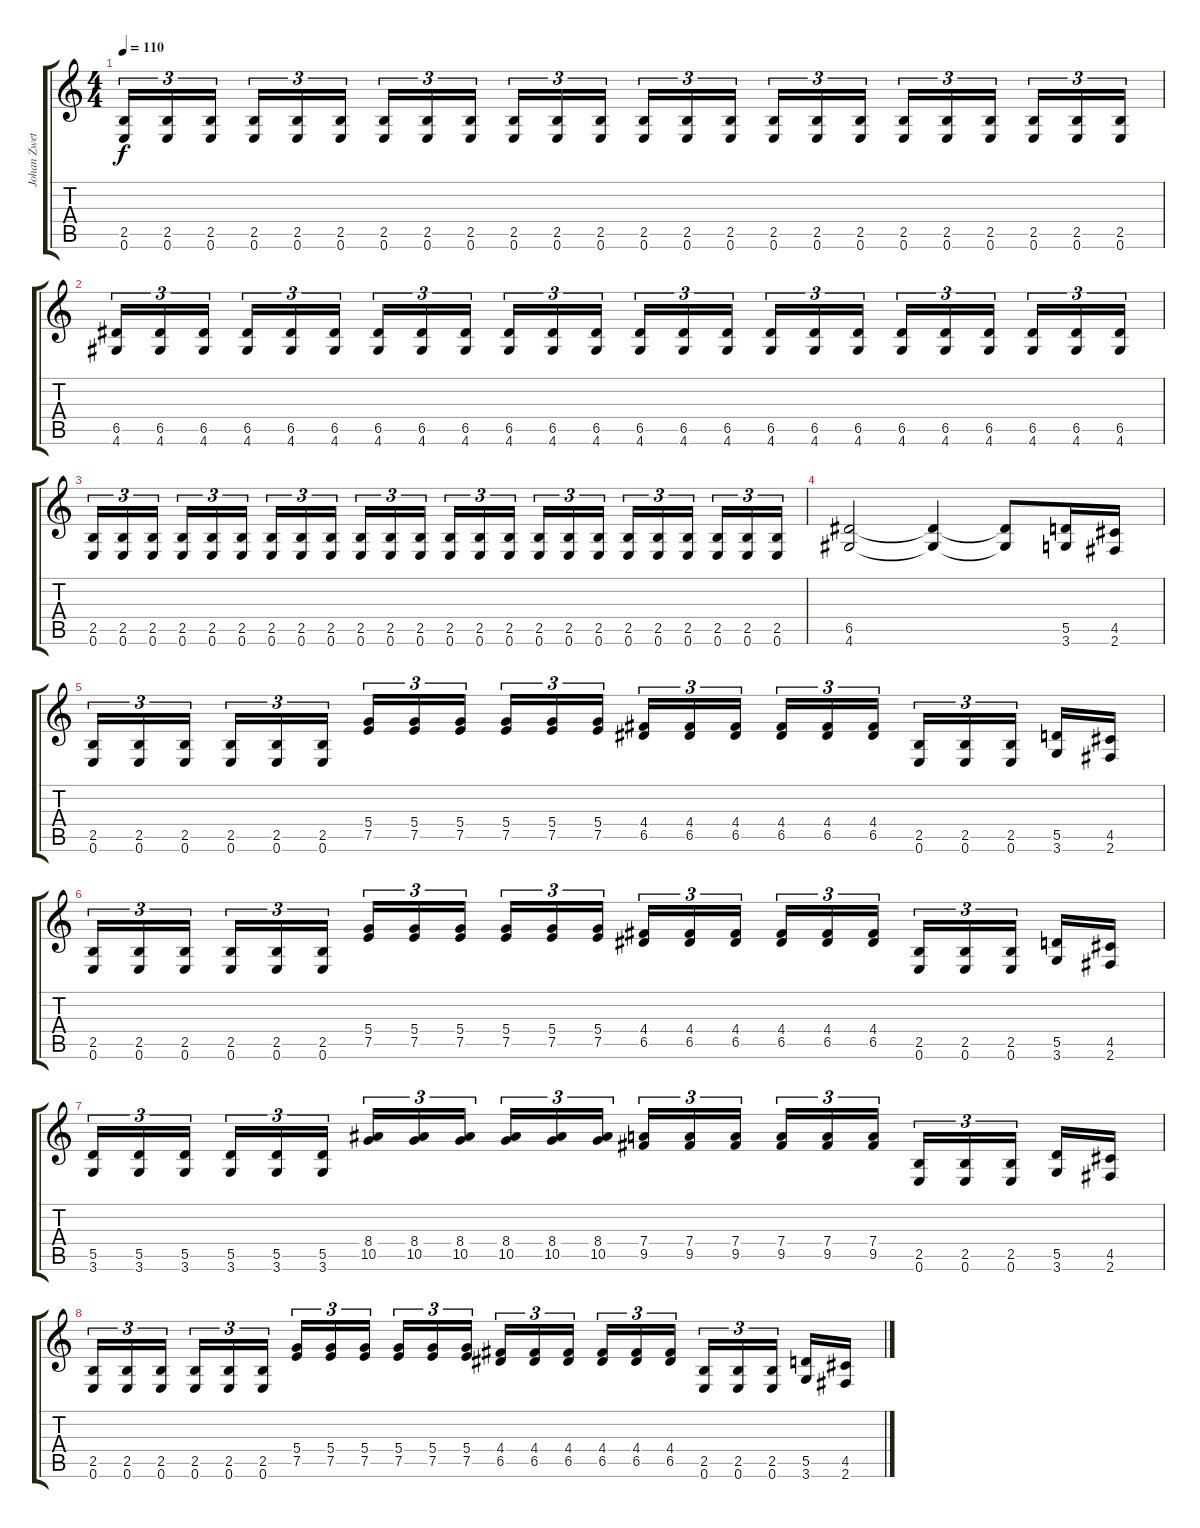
\track ("Johan Zwetsloot" "Johan Zwet") {instrument overdrivenguitar}
\staff {score tabs}
\tuning (E4 B3 G3 D3 A2 E2) {hide}
\ts (4 4)
\tempo 110
\clef g2
\ks c
(2.5 0.6).16{tu (3 2) dy f} (2.5 0.6).16{tu (3 2)} (2.5 0.6).16{tu (3 2) beam splitsecondary} (2.5 0.6).16{tu (3 2)} (2.5 0.6).16{tu (3 2)} (2.5 0.6).16{tu (3 2)} (2.5 0.6).16{tu (3 2)} (2.5 0.6).16{tu (3 2)} (2.5 0.6).16{tu (3 2) beam splitsecondary} (2.5 0.6).16{tu (3 2)} (2.5 0.6).16{tu (3 2)} (2.5 0.6).16{tu (3 2)} (2.5 0.6).16{tu (3 2)} (2.5 0.6).16{tu (3 2)} (2.5 0.6).16{tu (3 2) beam splitsecondary} (2.5 0.6).16{tu (3 2)} (2.5 0.6).16{tu (3 2)} (2.5 0.6).16{tu (3 2)} (2.5 0.6).16{tu (3 2)} (2.5 0.6).16{tu (3 2)} (2.5 0.6).16{tu (3 2) beam splitsecondary} (2.5 0.6).16{tu (3 2)} (2.5 0.6).16{tu (3 2)} (2.5 0.6).16{tu (3 2)} |
(6.5 4.6).16{tu (3 2)} (6.5 4.6).16{tu (3 2)} (6.5 4.6).16{tu (3 2) beam splitsecondary} (6.5 4.6).16{tu (3 2)} (6.5 4.6).16{tu (3 2)} (6.5 4.6).16{tu (3 2)} (6.5 4.6).16{tu (3 2)} (6.5 4.6).16{tu (3 2)} (6.5 4.6).16{tu (3 2) beam splitsecondary} (6.5 4.6).16{tu (3 2)} (6.5 4.6).16{tu (3 2)} (6.5 4.6).16{tu (3 2)} (6.5 4.6).16{tu (3 2)} (6.5 4.6).16{tu (3 2)} (6.5 4.6).16{tu (3 2) beam splitsecondary} (6.5 4.6).16{tu (3 2)} (6.5 4.6).16{tu (3 2)} (6.5 4.6).16{tu (3 2)} (6.5 4.6).16{tu (3 2)} (6.5 4.6).16{tu (3 2)} (6.5 4.6).16{tu (3 2) beam splitsecondary} (6.5 4.6).16{tu (3 2)} (6.5 4.6).16{tu (3 2)} (6.5 4.6).16{tu (3 2)} |
(2.5 0.6).16{tu (3 2)} (2.5 0.6).16{tu (3 2)} (2.5 0.6).16{tu (3 2) beam splitsecondary} (2.5 0.6).16{tu (3 2)} (2.5 0.6).16{tu (3 2)} (2.5 0.6).16{tu (3 2)} (2.5 0.6).16{tu (3 2)} (2.5 0.6).16{tu (3 2)} (2.5 0.6).16{tu (3 2) beam splitsecondary} (2.5 0.6).16{tu (3 2)} (2.5 0.6).16{tu (3 2)} (2.5 0.6).16{tu (3 2)} (2.5 0.6).16{tu (3 2)} (2.5 0.6).16{tu (3 2)} (2.5 0.6).16{tu (3 2) beam splitsecondary} (2.5 0.6).16{tu (3 2)} (2.5 0.6).16{tu (3 2)} (2.5 0.6).16{tu (3 2)} (2.5 0.6).16{tu (3 2)} (2.5 0.6).16{tu (3 2)} (2.5 0.6).16{tu (3 2) beam splitsecondary} (2.5 0.6).16{tu (3 2)} (2.5 0.6).16{tu (3 2)} (2.5 0.6).16{tu (3 2)} |
(6.5 4.6).2 (6.5{t} 4.6{t}).4 (6.5{t} 4.6{t}).8 (5.5 3.6).16 (4.5 2.6).16 |
(2.5 0.6).16{tu (3 2)} (2.5 0.6).16{tu (3 2)} (2.5 0.6).16{tu (3 2) beam splitsecondary} (2.5 0.6).16{tu (3 2)} (2.5 0.6).16{tu (3 2)} (2.5 0.6).16{tu (3 2)} (5.4 7.5).16{tu (3 2)} (5.4 7.5).16{tu (3 2)} (5.4 7.5).16{tu (3 2) beam splitsecondary} (5.4 7.5).16{tu (3 2)} (5.4 7.5).16{tu (3 2)} (5.4 7.5).16{tu (3 2)} (4.4 6.5).16{tu (3 2)} (4.4 6.5).16{tu (3 2)} (4.4 6.5).16{tu (3 2) beam splitsecondary} (4.4 6.5).16{tu (3 2)} (4.4 6.5).16{tu (3 2)} (4.4 6.5).16{tu (3 2)} (2.5 0.6).16{tu (3 2)} (2.5 0.6).16{tu (3 2)} (2.5 0.6).16{tu (3 2) beam splitsecondary} (5.5 3.6).16 (4.5 2.6).16 |
(2.5 0.6).16{tu (3 2)} (2.5 0.6).16{tu (3 2)} (2.5 0.6).16{tu (3 2) beam splitsecondary} (2.5 0.6).16{tu (3 2)} (2.5 0.6).16{tu (3 2)} (2.5 0.6).16{tu (3 2)} (5.4 7.5).16{tu (3 2)} (5.4 7.5).16{tu (3 2)} (5.4 7.5).16{tu (3 2) beam splitsecondary} (5.4 7.5).16{tu (3 2)} (5.4 7.5).16{tu (3 2)} (5.4 7.5).16{tu (3 2)} (4.4 6.5).16{tu (3 2)} (4.4 6.5).16{tu (3 2)} (4.4 6.5).16{tu (3 2) beam splitsecondary} (4.4 6.5).16{tu (3 2)} (4.4 6.5).16{tu (3 2)} (4.4 6.5).16{tu (3 2)} (2.5 0.6).16{tu (3 2)} (2.5 0.6).16{tu (3 2)} (2.5 0.6).16{tu (3 2) beam splitsecondary} (5.5 3.6).16 (4.5 2.6).16 |
(5.5 3.6).16{tu (3 2)} (5.5 3.6).16{tu (3 2)} (5.5 3.6).16{tu (3 2) beam splitsecondary} (5.5 3.6).16{tu (3 2)} (5.5 3.6).16{tu (3 2)} (5.5 3.6).16{tu (3 2)} (8.4 10.5).16{tu (3 2)} (8.4 10.5).16{tu (3 2)} (8.4 10.5).16{tu (3 2) beam splitsecondary} (8.4 10.5).16{tu (3 2)} (8.4 10.5).16{tu (3 2)} (8.4 10.5).16{tu (3 2)} (7.4 9.5).16{tu (3 2)} (7.4 9.5).16{tu (3 2)} (7.4 9.5).16{tu (3 2) beam splitsecondary} (7.4 9.5).16{tu (3 2)} (7.4 9.5).16{tu (3 2)} (7.4 9.5).16{tu (3 2)} (2.5 0.6).16{tu (3 2)} (2.5 0.6).16{tu (3 2)} (2.5 0.6).16{tu (3 2) beam splitsecondary} (5.5 3.6).16 (4.5 2.6).16 |
(2.5 0.6).16{tu (3 2)} (2.5 0.6).16{tu (3 2)} (2.5 0.6).16{tu (3 2) beam splitsecondary} (2.5 0.6).16{tu (3 2)} (2.5 0.6).16{tu (3 2)} (2.5 0.6).16{tu (3 2)} (5.4 7.5).16{tu (3 2)} (5.4 7.5).16{tu (3 2)} (5.4 7.5).16{tu (3 2) beam splitsecondary} (5.4 7.5).16{tu (3 2)} (5.4 7.5).16{tu (3 2)} (5.4 7.5).16{tu (3 2)} (4.4 6.5).16{tu (3 2)} (4.4 6.5).16{tu (3 2)} (4.4 6.5).16{tu (3 2) beam splitsecondary} (4.4 6.5).16{tu (3 2)} (4.4 6.5).16{tu (3 2)} (4.4 6.5).16{tu (3 2)} (2.5 0.6).16{tu (3 2)} (2.5 0.6).16{tu (3 2)} (2.5 0.6).16{tu (3 2) beam splitsecondary} (5.5 3.6).16 (4.5 2.6).16
